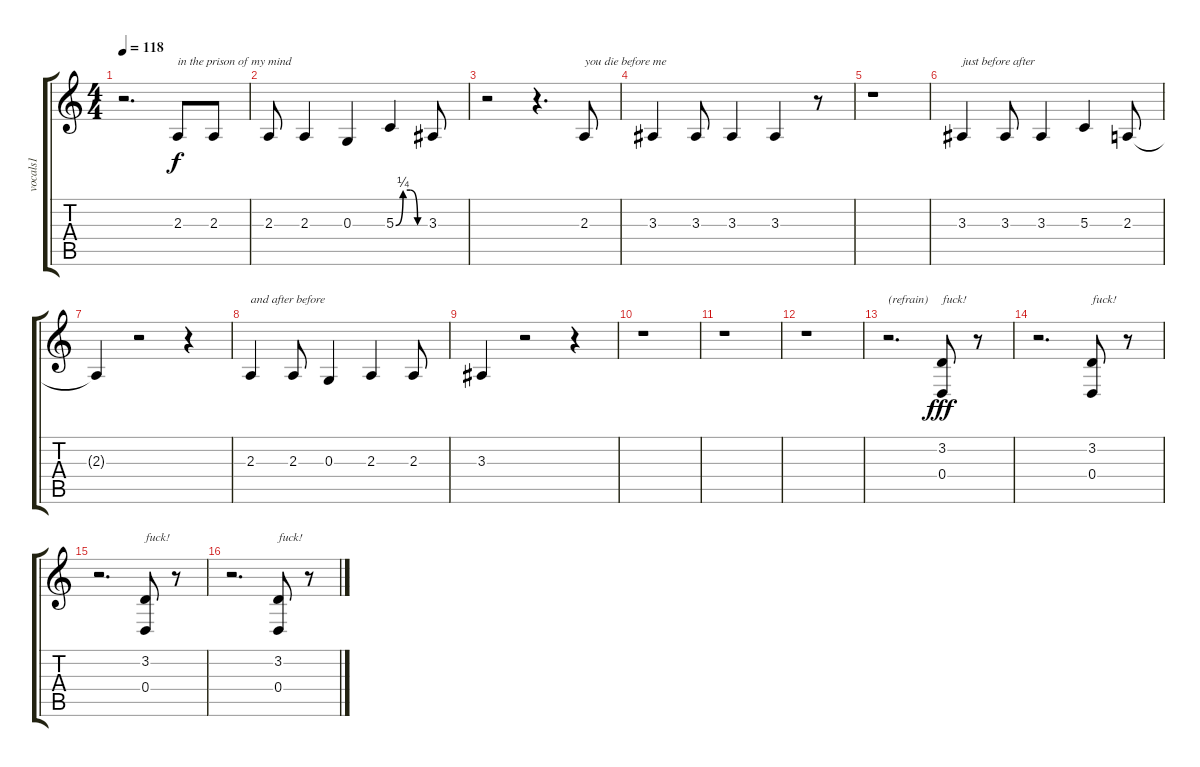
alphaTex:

\track ("vocals1" "vocals1") {instrument choiraahs}
\staff {score tabs}
\tuning (E4 B3 G3 D3 A2 E2) {hide}
\ts (4 4)
\tempo 118
\clef g2
\ks c
r.2{d dy f} 2.3.8{txt "in the prison of my mind"} 2.3.8 |
2.3.8 2.3.4 0.3.4 5.3{be (custom 0 0 15 1 30 1 45 0 60 0)}.4 3.3.8 |
r.2 r.4{d} 2.3.8{txt "you die before me"} |
3.3.4 3.3.8 3.3.4 3.3.4 r.8 |
r.1 |
3.3.4{txt "just before after"} 3.3.8 3.3.4 5.3.4 2.3.8 |
2.3{t}.4 r.2 r.4 |
2.3.4{txt "and after before"} 2.3.8 0.3.4 2.3.4 2.3.8 |
3.3.4 r.2 r.4 |
r.1 |
r.1 |
r.1 |
r.2{d txt "(refrain)"} (3.2 0.4).8{txt "fuck!" dy fff} r.8 |
r.2{d} (3.2 0.4).8{txt "fuck!"} r.8 |
r.2{d} (3.2 0.4).8{txt "fuck!"} r.8 |
r.2{d} (3.2 0.4).8{txt "fuck!"} r.8
